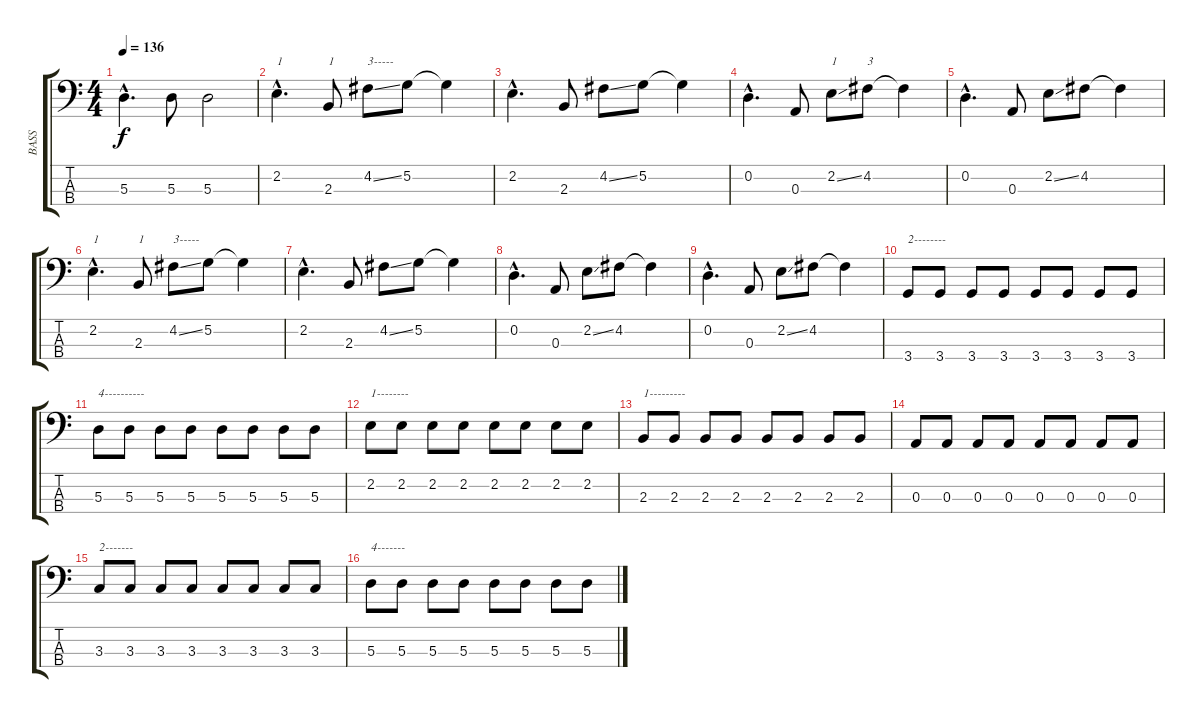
\track ("BASS" "BASS") {instrument electricbassfinger}
\staff {score tabs}
\tuning (G2 D2 A1 E1) {hide}
\ts (4 4)
\tempo 136
\clef f4
\ks c
5.3{hac}.4{d dy f} 5.3.8 5.3.2 |
2.2{hac}.4{d txt "1"} 2.3.8{txt "1"} 4.2{ss}.8{txt "3-----"} 5.2.8 5.2{t}.4 |
2.2{hac}.4{d} 2.3.8 4.2{ss}.8 5.2.8 5.2{t}.4 |
0.2{hac}.4{d} 0.3.8 2.2{ss}.8{txt "1"} 4.2.8{txt "3"} 4.2{t}.4 |
0.2{hac}.4{d} 0.3.8 2.2{ss}.8 4.2.8 4.2{t}.4 |
2.2{hac}.4{d txt "1"} 2.3.8{txt "1"} 4.2{ss}.8{txt "3-----"} 5.2.8 5.2{t}.4 |
2.2{hac}.4{d} 2.3.8 4.2{ss}.8 5.2.8 5.2{t}.4 |
0.2{hac}.4{d} 0.3.8 2.2{ss}.8 4.2.8 4.2{t}.4 |
0.2{hac}.4{d} 0.3.8 2.2{ss}.8 4.2.8 4.2{t}.4 |
3.4.8{txt "2--------"} 3.4.8 3.4.8 3.4.8 3.4.8 3.4.8 3.4.8 3.4.8 |
5.3.8{txt "4----------"} 5.3.8 5.3.8 5.3.8 5.3.8 5.3.8 5.3.8 5.3.8 |
2.2.8{txt "1--------"} 2.2.8 2.2.8 2.2.8 2.2.8 2.2.8 2.2.8 2.2.8 |
2.3.8{txt "1---------"} 2.3.8 2.3.8 2.3.8 2.3.8 2.3.8 2.3.8 2.3.8 |
0.3.8 0.3.8 0.3.8 0.3.8 0.3.8 0.3.8 0.3.8 0.3.8 |
3.3.8{txt "2-------"} 3.3.8 3.3.8 3.3.8 3.3.8 3.3.8 3.3.8 3.3.8 |
5.3.8{txt "4-------"} 5.3.8 5.3.8 5.3.8 5.3.8 5.3.8 5.3.8 5.3.8
